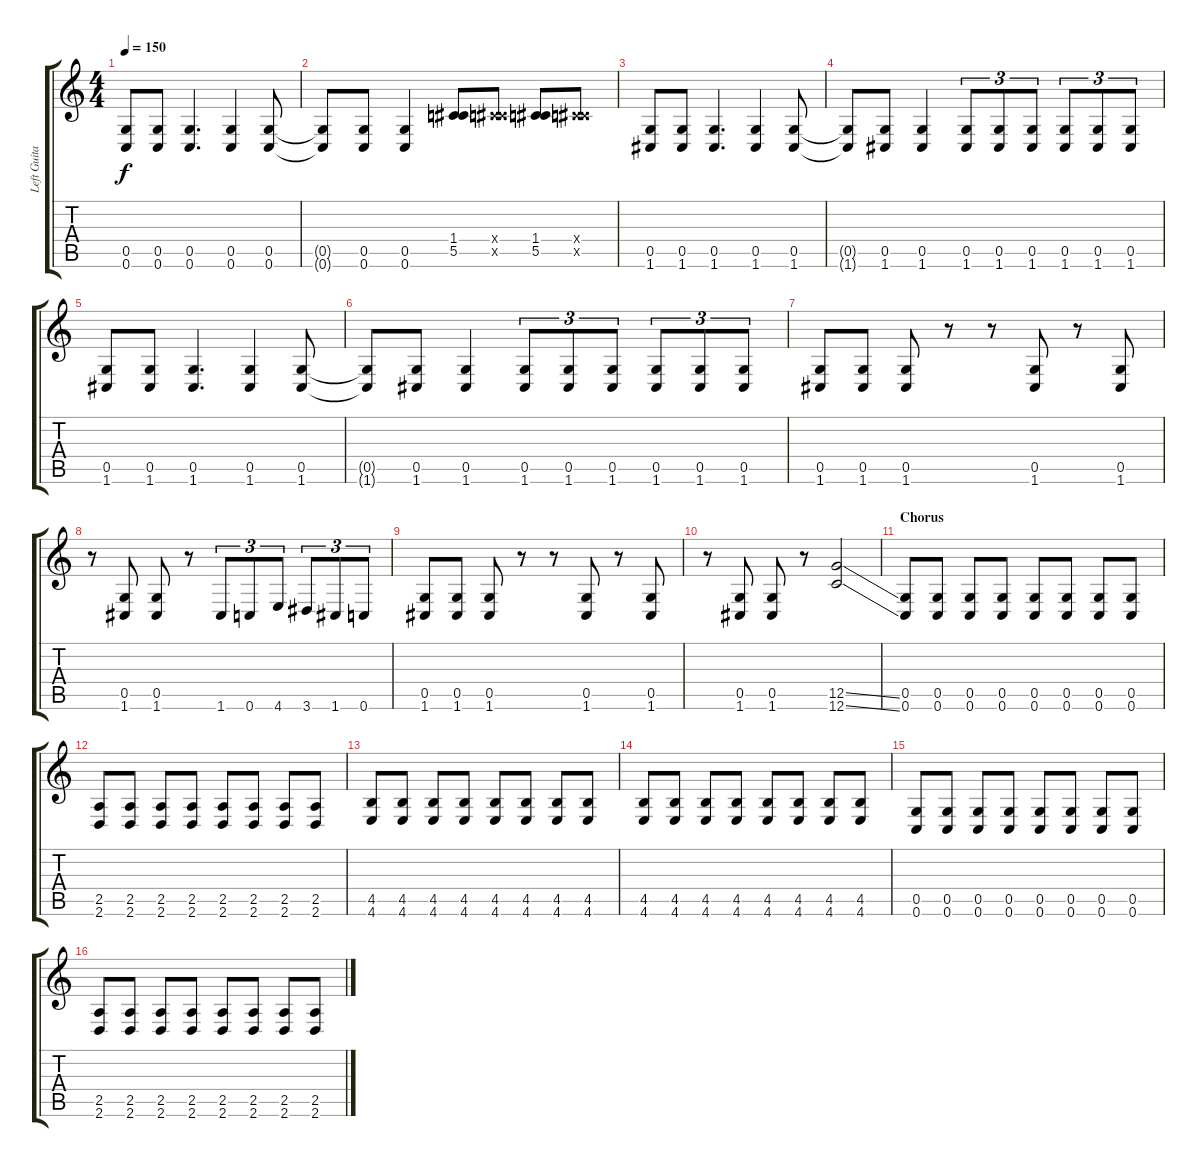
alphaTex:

\track ("Left Guitar" "Left Guita") {instrument distortionguitar}
\staff {score tabs}
\tuning (D4 A3 F3 C3 G2 C2) {hide}
\ts (4 4)
\tempo 150
\clef g2
\ks c
(0.5 0.6).8{dy f} (0.5 0.6).8 (0.5 0.6).4{d} (0.5 0.6).4 (0.5 0.6).8 |
(0.5{t} 0.6{t}).8 (0.5 0.6).8 (0.5 0.6).4 (1.4 5.5).8 (1.4{x} 5.5{x}).8 (1.4 5.5).8 (1.4{x} 5.5{x}).8 |
(0.5 1.6).8 (0.5 1.6).8 (0.5 1.6).4{d} (0.5 1.6).4 (0.5 1.6).8 |
(0.5{t} 1.6{t}).8 (0.5 1.6).8 (0.5 1.6).4 (0.5 1.6).8{tu (3 2)} (0.5 1.6).8{tu (3 2)} (0.5 1.6).8{tu (3 2)} (0.5 1.6).8{tu (3 2)} (0.5 1.6).8{tu (3 2)} (0.5 1.6).8{tu (3 2)} |
(0.5 1.6).8 (0.5 1.6).8 (0.5 1.6).4{d} (0.5 1.6).4 (0.5 1.6).8 |
(0.5{t} 1.6{t}).8 (0.5 1.6).8 (0.5 1.6).4 (0.5 1.6).8{tu (3 2)} (0.5 1.6).8{tu (3 2)} (0.5 1.6).8{tu (3 2)} (0.5 1.6).8{tu (3 2)} (0.5 1.6).8{tu (3 2)} (0.5 1.6).8{tu (3 2)} |
(0.5 1.6).8 (0.5 1.6).8 (0.5 1.6).8 r.8 r.8 (0.5 1.6).8 r.8 (0.5 1.6).8 |
r.8 (0.5 1.6).8 (0.5 1.6).8 r.8 1.6.8{tu (3 2)} 0.6.8{tu (3 2)} 4.6.8{tu (3 2)} 3.6.8{tu (3 2)} 1.6.8{tu (3 2)} 0.6.8{tu (3 2)} |
(0.5 1.6).8 (0.5 1.6).8 (0.5 1.6).8 r.8 r.8 (0.5 1.6).8 r.8 (0.5 1.6).8 |
r.8 (0.5 1.6).8 (0.5 1.6).8 r.8 (12.5{ss} 12.6{ss}).2 |
\section ("" "Chorus")
(0.5 0.6).8 (0.5 0.6).8 (0.5 0.6).8 (0.5 0.6).8 (0.5 0.6).8 (0.5 0.6).8 (0.5 0.6).8 (0.5 0.6).8 |
(2.5 2.6).8 (2.5 2.6).8 (2.5 2.6).8 (2.5 2.6).8 (2.5 2.6).8 (2.5 2.6).8 (2.5 2.6).8 (2.5 2.6).8 |
(4.5 4.6).8 (4.5 4.6).8 (4.5 4.6).8 (4.5 4.6).8 (4.5 4.6).8 (4.5 4.6).8 (4.5 4.6).8 (4.5 4.6).8 |
(4.5 4.6).8 (4.5 4.6).8 (4.5 4.6).8 (4.5 4.6).8 (4.5 4.6).8 (4.5 4.6).8 (4.5 4.6).8 (4.5 4.6).8 |
(0.5 0.6).8 (0.5 0.6).8 (0.5 0.6).8 (0.5 0.6).8 (0.5 0.6).8 (0.5 0.6).8 (0.5 0.6).8 (0.5 0.6).8 |
(2.5 2.6).8 (2.5 2.6).8 (2.5 2.6).8 (2.5 2.6).8 (2.5 2.6).8 (2.5 2.6).8 (2.5 2.6).8 (2.5 2.6).8
